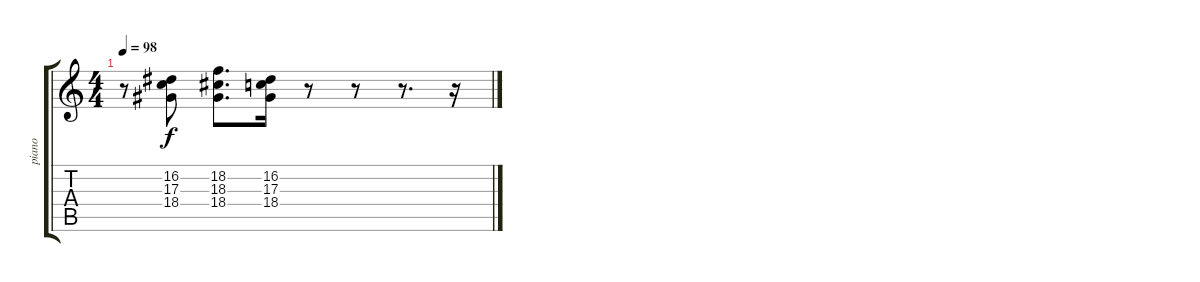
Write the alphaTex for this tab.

\track ("piano" "piano") {instrument brightacousticpiano}
\staff {score tabs}
\tuning (E4 B3 G3 D3 A2 E2) {hide}
\ts (4 4)
\tempo 98
\clef g2
\ks c
r.8{dy f} (16.2 17.3 18.4).8 (18.2 18.3 18.4).8{d} (16.2 17.3 18.4).16 r.8 r.8 r.8{d} r.16
